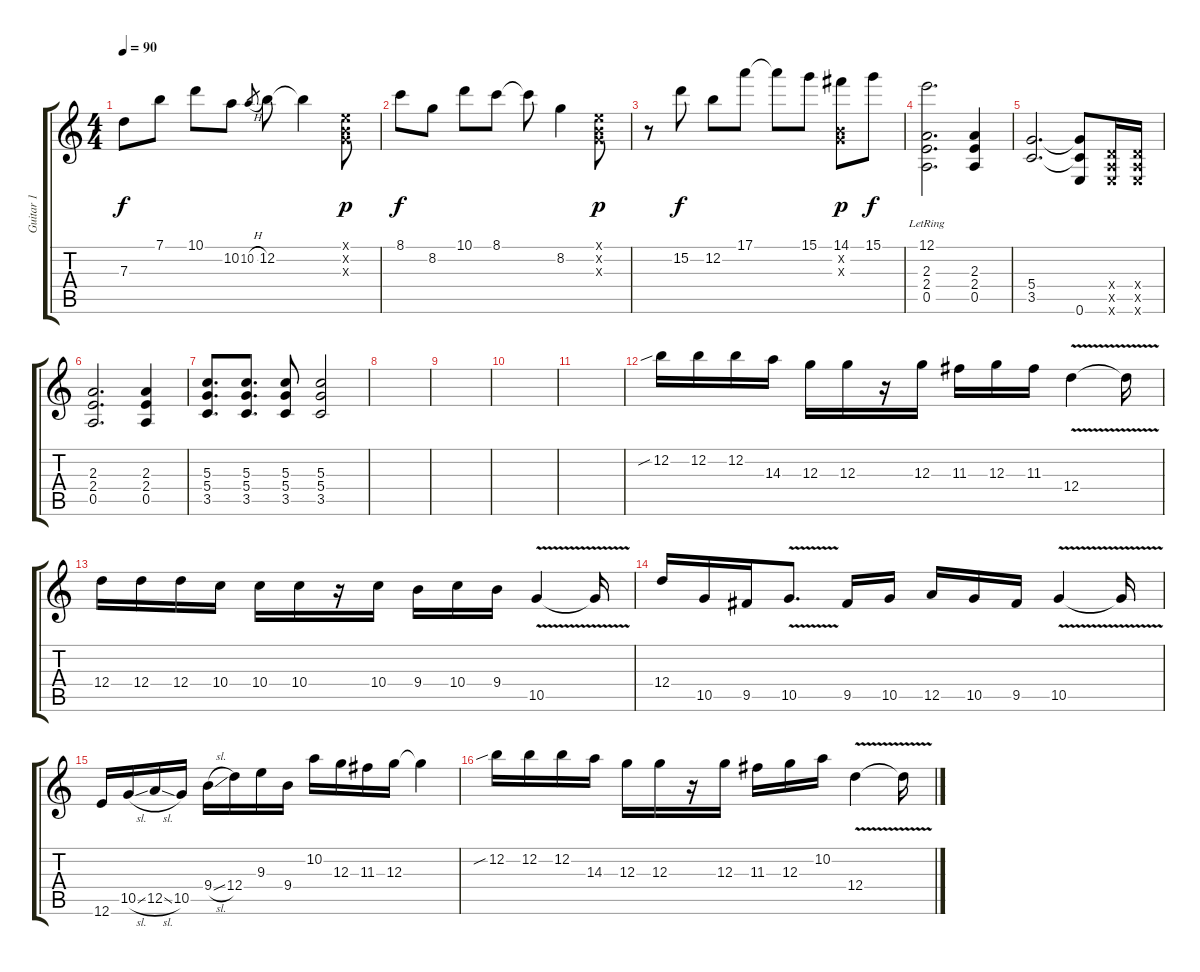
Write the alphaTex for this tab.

\track ("Guitar 1" "Guitar 1") {instrument distortionguitar}
\staff {score tabs}
\tuning (E4 B3 G3 D3 A2 E2) {hide}
\ts (4 4)
\tempo 90
\clef g2
\ks c
7.3.8{dy f} 7.1.8 10.1.8 10.2.8 10.2{h}.8{gr} 12.2.8 12.2{t}.4 (0.1{x} 0.2{x} 0.3{x}).8{dy p} |
8.1.8{dy f} 8.2.8 10.1.8 8.1.8 8.1{t}.8 8.2.4 (0.1{x} 0.2{x} 0.3{x}).8{dy p} |
r.8 15.2.8{dy f} 12.2.8 17.1.8 17.1{t}.8 15.1.8 (14.1 0.2{x} 0.3{x}).8{dy p} 15.1.8{dy f} |
(12.1{lr} 2.3 2.4 0.5).2{d} (2.3 2.4 0.5).4 |
(5.4 3.5).2{d} (5.4{t} 3.5{t} 0.6).8 (0.4{x} 0.5{x} 0.6{x}).16 (0.4{x} 0.5{x} 0.6{x}).16 |
(2.3 2.4 0.5).2{d} (2.3 2.4 0.5).4 |
(5.3 5.4 3.5).8{d} (5.3 5.4 3.5).8{d} (5.3 5.4 3.5).8 (5.3 5.4 3.5).2 |
|
|
|
|
12.2{sib}.16 12.2.16 12.2.16 14.3.16 12.3.16 12.3.16 r.16 12.3.16 11.3.16 12.3.16 11.3.16 12.4{v}.4 12.4{t}.16 |
12.4.16 12.4.16 12.4.16 10.4.16 10.4.16 10.4.16 r.16 10.4.16 9.4.16 10.4.16 9.4.16 10.5{v}.4 10.5{t}.16 |
12.4.16 10.5.16 9.5.16 10.5{v}.8{d} 9.5.16 10.5.16 12.5.16 10.5.16 9.5.16 10.5{v}.4 10.5{t}.16 |
12.6.16 10.5{sl}.16 12.5{sl}.16 10.5.16 9.4{sl}.16 12.4.16 9.3.16 9.4.16 10.2.16 12.3.16 11.3.16 12.3.16 12.3{t}.4 |
12.2{sib}.16 12.2.16 12.2.16 14.3.16 12.3.16 12.3.16 r.16 12.3.16 11.3.16 12.3.16 10.2.16 12.4{v}.4 12.4{t}.16
